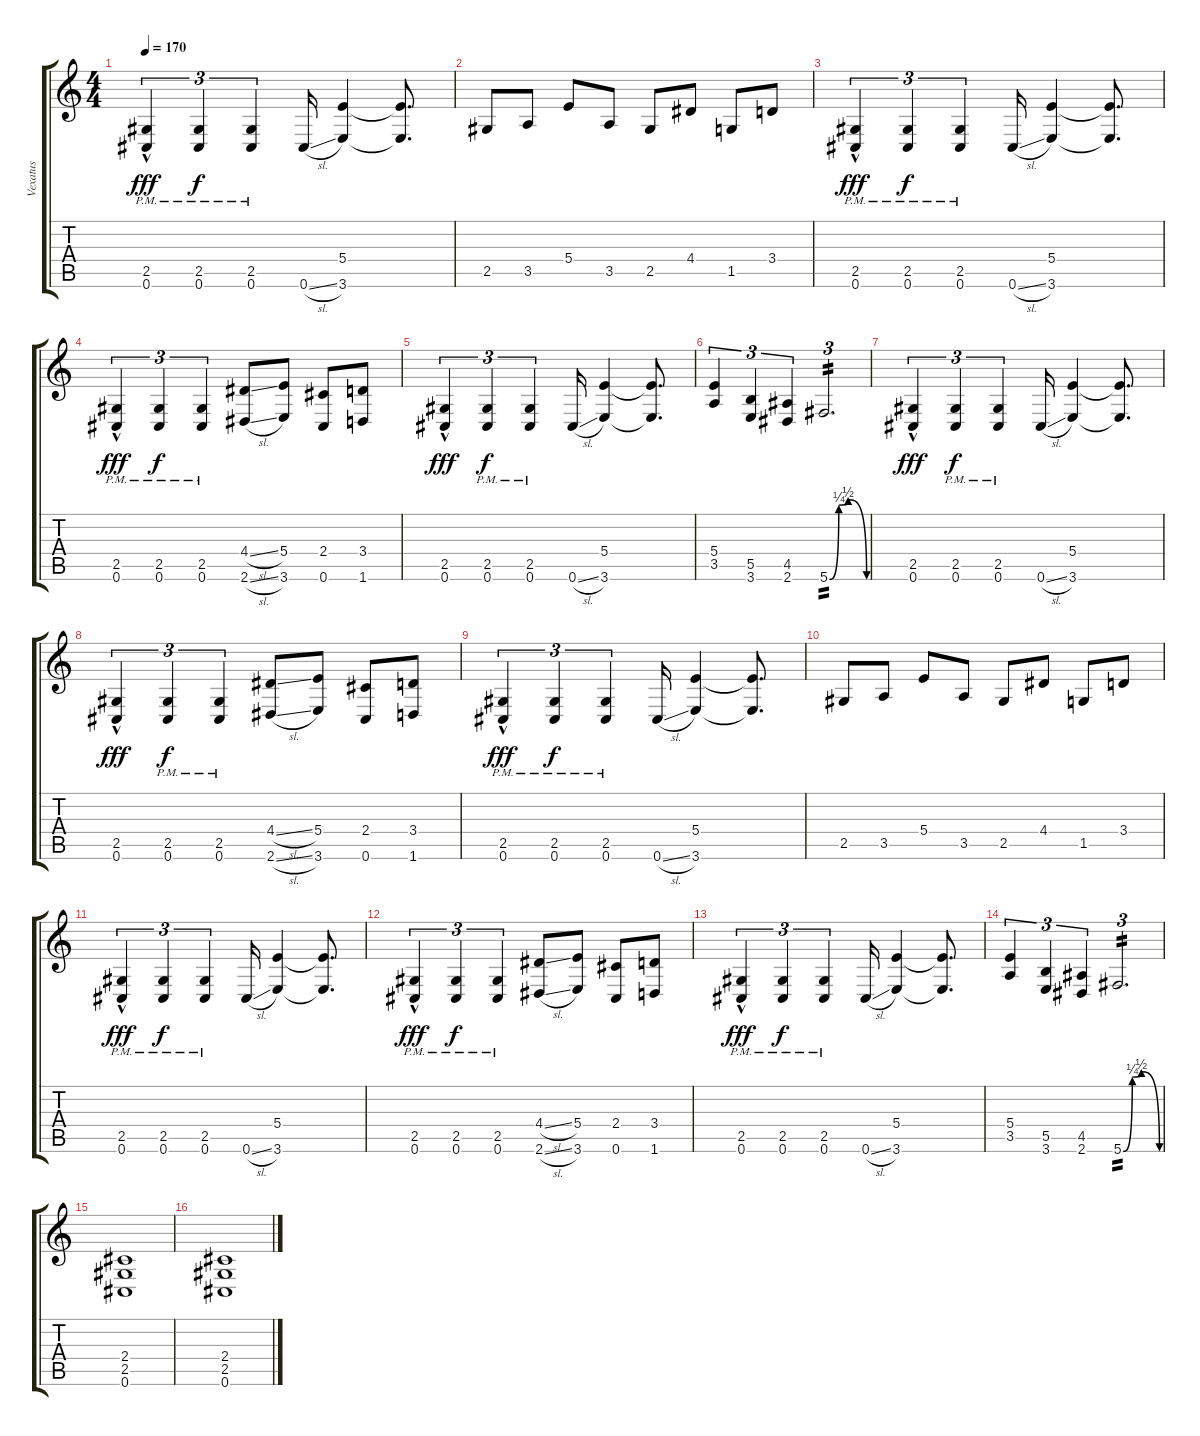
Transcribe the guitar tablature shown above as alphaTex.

\track ("Vexatus" "Vexatus") {instrument distortionguitar}
\staff {score tabs}
\tuning (Db4 Ab3 E3 B2 Gb2 Db2) {hide}
\ts (4 4)
\tempo 170
\clef g2
\ks c
(2.5{pm} 0.6{hac pm}).4{tu (3 2) dy fff} (2.5{pm} 0.6{pm}).4{tu (3 2) dy f} (2.5{pm} 0.6{pm}).4{tu (3 2)} 0.6{sl}.16 (5.4 3.6).4 (5.4{t} 3.6{t}).8{d} |
2.5.8 3.5.8 5.4.8 3.5.8 2.5.8 4.4.8 1.5.8 3.4.8 |
(2.5{pm} 0.6{hac pm}).4{tu (3 2) dy fff} (2.5{pm} 0.6{pm}).4{tu (3 2) dy f} (2.5{pm} 0.6{pm}).4{tu (3 2)} 0.6{sl}.16 (5.4 3.6).4 (5.4{t} 3.6{t}).8{d} |
(2.5{pm} 0.6{hac pm}).4{tu (3 2) dy fff} (2.5{pm} 0.6{pm}).4{tu (3 2) dy f} (2.5{pm} 0.6{pm}).4{tu (3 2)} (4.4{sl} 2.6{sl}).8 (5.4 3.6).8 (2.4 0.6).8 (3.4 1.6).8 |
(2.5 0.6{hac}).4{tu (3 2) dy fff} (2.5{pm} 0.6{pm}).4{tu (3 2) dy f} (2.5{pm} 0.6{pm}).4{tu (3 2)} 0.6{sl}.16 (5.4 3.6).4 (5.4{t} 3.6{t}).8{d} |
(5.4 3.5).4{tu (3 2)} (5.5 3.6).4{tu (3 2)} (4.5 2.6).4{tu (3 2)} 5.6{be (custom 0 0 15 1 30 2 60 0)}.2{d tu (3 2) tp 2} |
(2.5 0.6{hac}).4{tu (3 2) dy fff} (2.5{pm} 0.6{pm}).4{tu (3 2) dy f} (2.5{pm} 0.6{pm}).4{tu (3 2)} 0.6{sl}.16 (5.4 3.6).4 (5.4{t} 3.6{t}).8{d} |
(2.5 0.6{hac}).4{tu (3 2) dy fff} (2.5{pm} 0.6{pm}).4{tu (3 2) dy f} (2.5{pm} 0.6{pm}).4{tu (3 2)} (4.4{sl} 2.6{sl}).8 (5.4 3.6).8 (2.4 0.6).8 (3.4 1.6).8 |
(2.5{pm} 0.6{hac pm}).4{tu (3 2) dy fff} (2.5{pm} 0.6{pm}).4{tu (3 2) dy f} (2.5{pm} 0.6{pm}).4{tu (3 2)} 0.6{sl}.16 (5.4 3.6).4 (5.4{t} 3.6{t}).8{d} |
2.5.8 3.5.8 5.4.8 3.5.8 2.5.8 4.4.8 1.5.8 3.4.8 |
(2.5{pm} 0.6{hac pm}).4{tu (3 2) dy fff} (2.5{pm} 0.6{pm}).4{tu (3 2) dy f} (2.5{pm} 0.6{pm}).4{tu (3 2)} 0.6{sl}.16 (5.4 3.6).4 (5.4{t} 3.6{t}).8{d} |
(2.5{pm} 0.6{hac pm}).4{tu (3 2) dy fff} (2.5{pm} 0.6{pm}).4{tu (3 2) dy f} (2.5{pm} 0.6{pm}).4{tu (3 2)} (4.4{sl} 2.6{sl}).8 (5.4 3.6).8 (2.4 0.6).8 (3.4 1.6).8 |
(2.5{pm} 0.6{hac pm}).4{tu (3 2) dy fff} (2.5{pm} 0.6{pm}).4{tu (3 2) dy f} (2.5{pm} 0.6{pm}).4{tu (3 2)} 0.6{sl}.16 (5.4 3.6).4 (5.4{t} 3.6{t}).8{d} |
(5.4 3.5).4{tu (3 2)} (5.5 3.6).4{tu (3 2)} (4.5 2.6).4{tu (3 2)} 5.6{be (custom 0 0 15 1 30 2 60 0)}.2{d tu (3 2) tp 2} |
(2.4 2.5 0.6).1 |
(2.4 2.5 0.6).1
